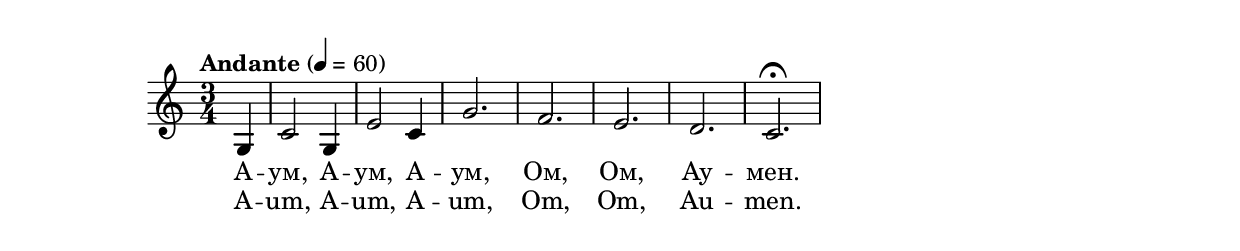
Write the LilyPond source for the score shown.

\version "2.18.2"



melody = \absolute  {
  \clef treble
  \key c \major
  \time 3/4 \tempo "Andante" 4 = 60
  
  \partial 4
  
  g4 |  c'2 g4 | e'2 c'4 | g'2. |  f'2. | e'2. | d'2. | c'2. \fermata | \break
 



}

text = \lyricmode {  А -- ум, А
  -- ум, А -- ум, Ом, Ом, Ау -- мен.

 
 
}

textL = \lyricmode {A -- um, A --
  um, A -- um, Om, Om, Au -- men.
 
 
}



\score{
 \header {
  title = \markup { \fontsize #-3 "Аум / Aum" }
  %subtitle = \markup \center-column { " " \vspace #1 } 
  
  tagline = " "

}
  <<
    \new Voice = "one" {
      
      \melody
    }
    \new Lyrics \lyricsto "one" \text
    \new Lyrics \lyricsto "one" \textL
  >>
  
   \midi { }
  \layout { }
 
}